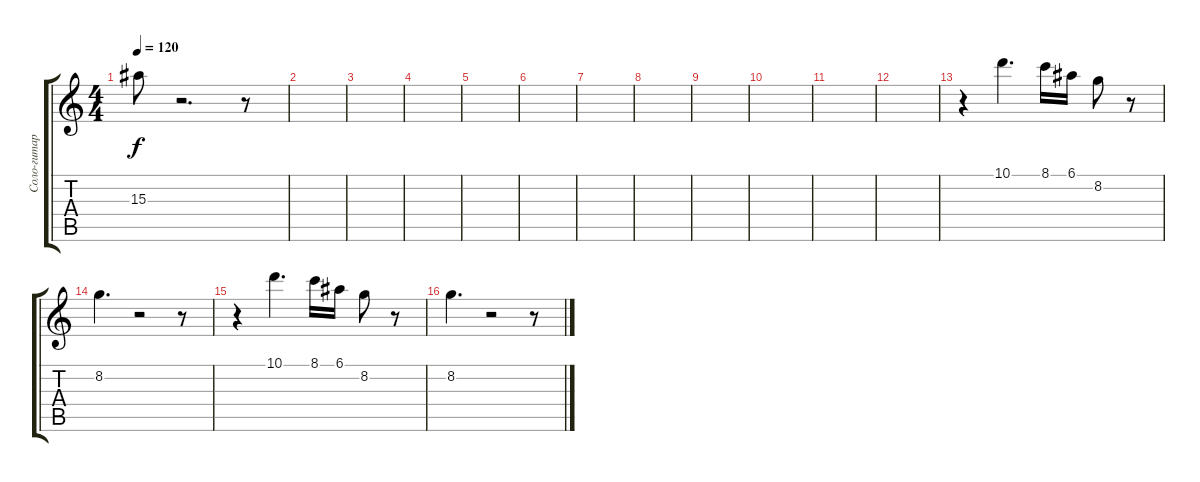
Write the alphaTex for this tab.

\track ("Соло-гитара" "Соло-гитар") {instrument distortionguitar}
\staff {score tabs}
\tuning (E4 B3 G3 D3 A2 E2) {hide}
\ts (4 4)
\tempo 120
\clef g2
\ks c
15.3.8{dy f} r.2{d} r.8 |
|
|
|
|
|
|
|
|
|
|
|
r.4 10.1.4{d} 8.1.16 6.1.16 8.2.8 r.8 |
8.2.4{d} r.2 r.8 |
r.4 10.1.4{d} 8.1.16 6.1.16 8.2.8 r.8 |
8.2.4{d} r.2 r.8
